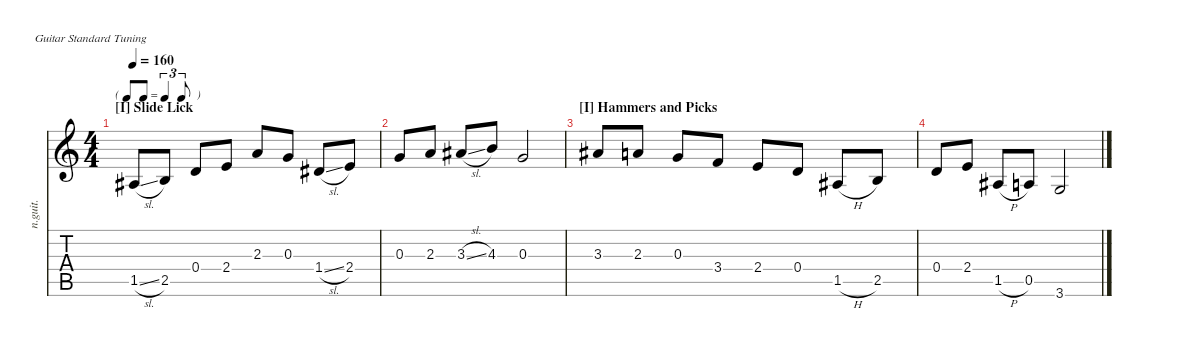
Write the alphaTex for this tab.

\defaultSystemsLayout 4
\hideDynamics
\bracketExtendMode nobrackets
\otherSystemsTrackNameOrientation horizontal
\track ("Nylon Guitar" "n.guit.") {instrument acousticguitarnylon}
\staff {score tabs}
\tuning (E4 B3 G3 D3 A2 E2)
\ts (4 4)
\tf triplet8th
\section ("I" "Slide Lick")
\tempo 160
\clef g2
\ks c
1.5{sl acc #}.8{dy mf beam Up} 2.5.8{beam Up} 0.4.8{beam Up} 2.4.8{beam Up} 2.3.8{beam Up} 0.3.8{beam Up} 1.4{sl acc #}.8{beam Up} 2.4.8{beam Up} |
0.3.8{beam Up} 2.3.8{beam Up} 3.3{sl acc #}.8{beam Up} 4.3.8{beam Up} 0.3.2{beam Up} |
\section ("I" "Hammers and Picks")
3.3{acc #}.8{beam Up} 2.3.8{beam Up} 0.3.8{beam Up} 3.4.8{beam Up} 2.4.8{beam Up} 0.4.8{beam Up} 1.5{h acc #}.8{beam Up} 2.5.8{beam Up} |
0.4.8{beam Up} 2.4.8{beam Up} 1.5{h acc #}.8{beam Up} 0.5.8{beam Up} 3.6.2{beam Up}
